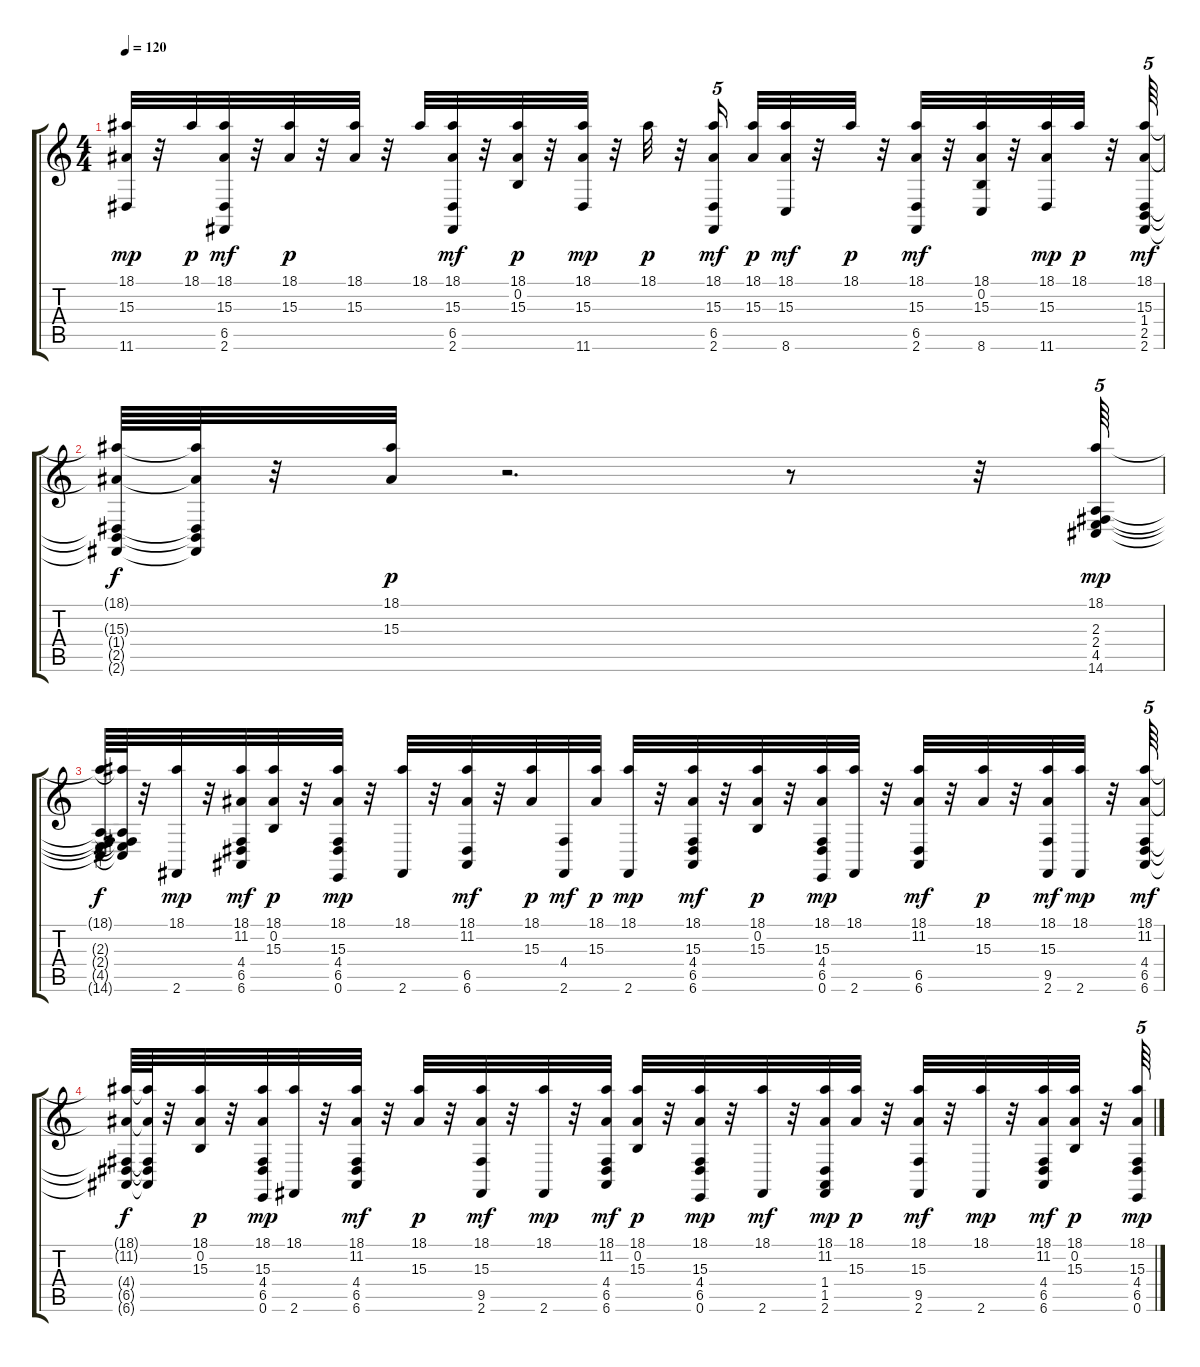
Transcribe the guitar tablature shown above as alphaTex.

\track "" {instrument drawbarorgan}
\staff {score tabs}
\tuning (E4 B3 G3 D3 A2 E2) {hide}
\ts (4 4)
\tempo 120
\clef g2
\ks c
(18.1 15.3 11.6).32{dy mp} r.32 18.1.32{dy p} (18.1 15.3 6.5 2.6).32{dy mf} r.32 (18.1 15.3).32{dy p} r.32 (18.1 15.3).32 r.32 18.1.32 (18.1 15.3 6.5 2.6).32{dy mf} r.32 (18.1 0.2 15.3).32{dy p} r.32 (18.1 15.3 11.6).32{dy mp} r.32 18.1.32{dy p} r.32 (18.1 15.3 6.5 2.6).16{tu (5 4) dy mf} (18.1 15.3).32{dy p} (18.1 15.3 8.6).32{dy mf} r.32 18.1.32{dy p} r.32 (18.1 15.3 6.5 2.6).32{dy mf} r.32 (18.1 0.2 15.3 8.6).32 r.32 (18.1 15.3 11.6).32{dy mp} 18.1.32{dy p} r.32 (18.1 15.3 1.4 2.5 2.6).64{tu (5 4) dy mf} |
(18.1{t} 15.3{t} 1.4{t} 2.5{t} 2.6{t}).64{dy f} (18.1{t} 15.3{t} 1.4{t} 2.5{t} 2.6{t}).64 r.32 (18.1 15.3).32{dy p} r.2{d} r.8 r.32 (18.1 2.3 2.4 4.5 14.6).64{tu (5 4) dy mp} |
(18.1{t} 2.3{t} 2.4{t} 4.5{t} 14.6{t}).64{dy f} (18.1{t} 2.3{t} 2.4{t} 4.5{t} 14.6{t}).64 r.32 (18.1 2.6).32{dy mp} r.32 (18.1 11.2 4.4 6.5 6.6).32{dy mf} (18.1 0.2 15.3).32{dy p} r.32 (18.1 15.3 4.4 6.5 0.6).32{dy mp} r.32 (18.1 2.6).32 r.32 (18.1 11.2 6.5 6.6).32{dy mf} r.32 (18.1 15.3).32{dy p} (4.4 2.6).32{dy mf} (18.1 15.3).32{dy p} (18.1 2.6).32{dy mp} r.32 (18.1 15.3 4.4 6.5 6.6).32{dy mf} r.32 (18.1 0.2 15.3).32{dy p} r.32 (18.1 15.3 4.4 6.5 0.6).32{dy mp} (18.1 2.6).32 r.32 (18.1 11.2 6.5 6.6).32{dy mf} r.32 (18.1 15.3).32{dy p} r.32 (18.1 15.3 9.5 2.6).32{dy mf} (18.1 2.6).32{dy mp} r.32 (18.1 11.2 4.4 6.5 6.6).64{tu (5 4) dy mf} |
(18.1{t} 11.2{t} 4.4{t} 6.5{t} 6.6{t}).64{dy f} (18.1{t} 11.2{t} 4.4{t} 6.5{t} 6.6{t}).64 r.32 (18.1 0.2 15.3).32{dy p} r.32 (18.1 15.3 4.4 6.5 0.6).32{dy mp} (18.1 2.6).32 r.32 (18.1 11.2 4.4 6.5 6.6).32{dy mf} r.32 (18.1 15.3).32{dy p} r.32 (18.1 15.3 9.5 2.6).32{dy mf} r.32 (18.1 2.6).32{dy mp} r.32 (18.1 11.2 4.4 6.5 6.6).32{dy mf} (18.1 0.2 15.3).32{dy p} r.32 (18.1 15.3 4.4 6.5 0.6).32{dy mp} r.32 (18.1 2.6).32{dy mf} r.32 (18.1 11.2 1.4 1.5 2.6).32{dy mp} (18.1 15.3).32{dy p} r.32 (18.1 15.3 9.5 2.6).32{dy mf} r.32 (18.1 2.6).32{dy mp} r.32 (18.1 11.2 4.4 6.5 6.6).32{dy mf} (18.1 0.2 15.3).32{dy p} r.32 (18.1 15.3 4.4 6.5 0.6).64{tu (5 4) dy mp}
